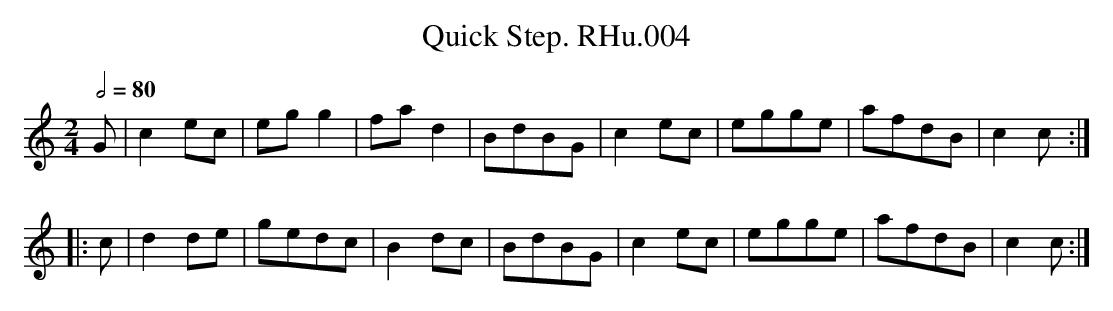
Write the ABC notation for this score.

X:1
T:Quick Step. RHu.004
L:1/8
M:2/4
Q:1/2=80
K:C
G|c2 ec|eg g2|fa d2|BdBG|\
c2 ec|egge|afdB|c2c:|!
|:c|d2 de|gedc|B2 dc|BdBG|\
c2 ec|egge|afdB|c2c:|
